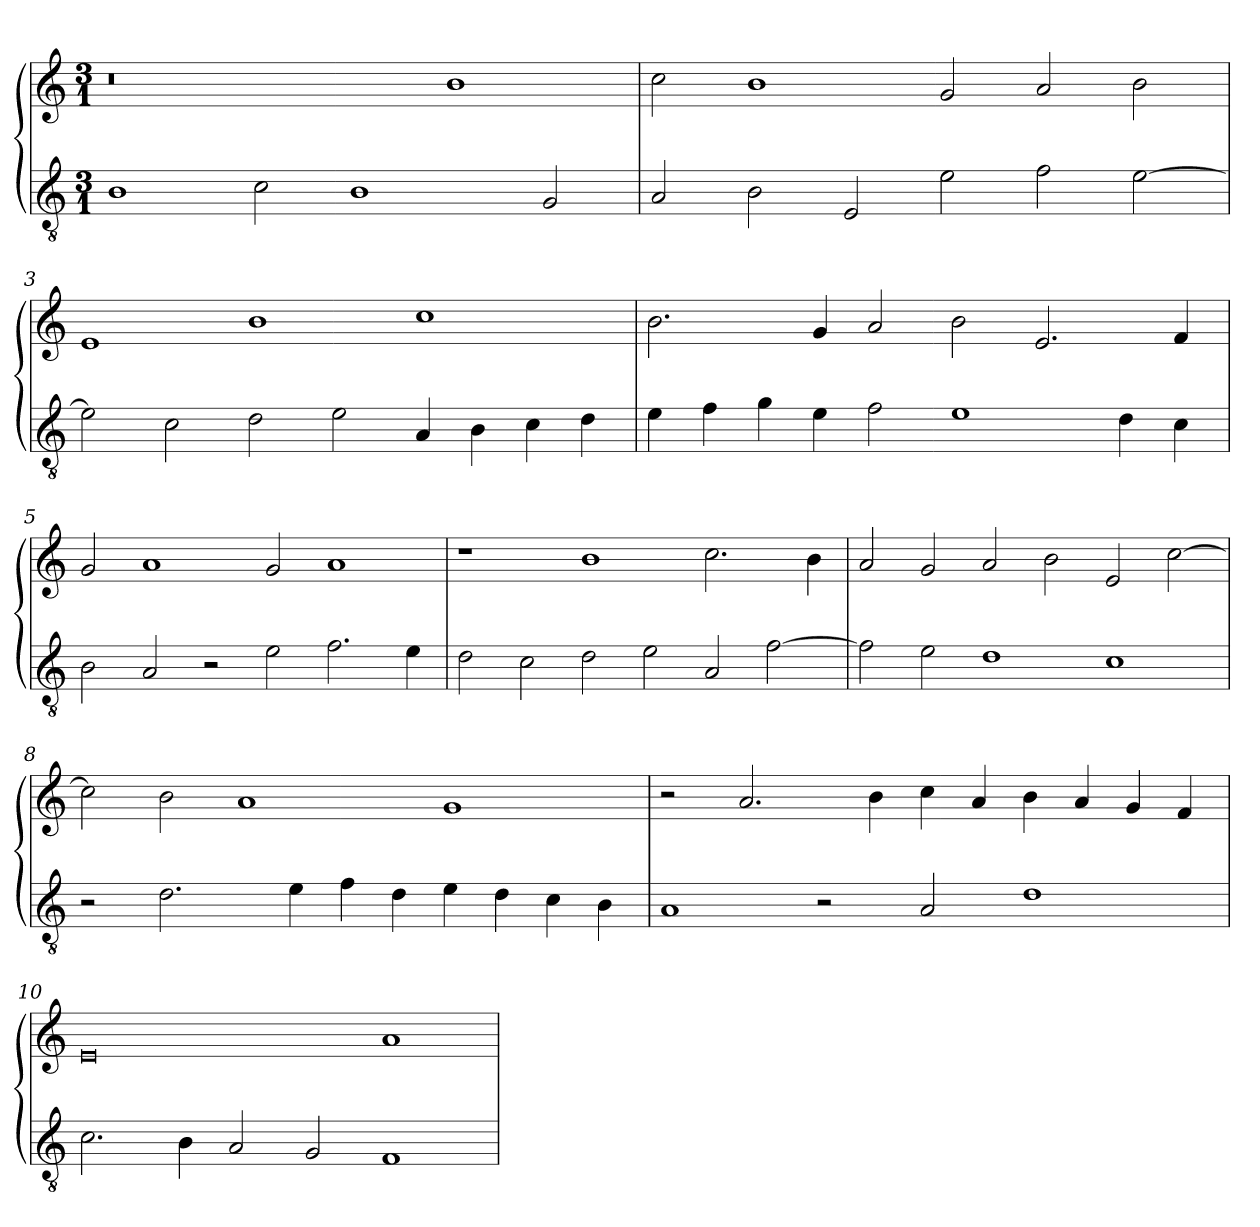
**kern	**kern
*part2	*part1
*staff2	*staff1
*clefGv2	*clefG2
*k[]	*k[]
*M3/1	*M3/1
=1	=1
1B	0r
2c	.
1B	.
.	1b
2G	.
=2	=2
2A	2cc
2B	1b
2E	.
2e	2g
2f	2a
[2e	2b
=3	=3
2e]	1e
2c	.
2d	1b
2e	.
4A	1cc
4B	.
4c	.
4d	.
=4	=4
4e	2.b
4f	.
4g	.
4e	4g
2f	2a
1e	2b
.	2.e
4d	.
4c	4f
=5	=5
2B	2g
2A	1a
2r	.
2e	2g
2.f	1a
4e	.
=6	=6
2d	1r
2c	.
2d	1b
2e	.
2A	2.cc
[2f	.
.	4b
=7	=7
2f]	2a
2e	2g
1d	2a
.	2b
1c	2e
.	[2cc
=8	=8
2r	2cc]
2.d	2b
.	1a
4e	.
4f	.
4d	.
4e	1g
4d	.
4c	.
4B	.
=9	=9
1A	2r
.	2.a
2r	.
.	4b
2A	4cc
.	4a
1d	4b
.	4a
.	4g
.	4f
=10	=10
2.c	0e
4B	.
2A	.
2G	.
1F	1a
=	=
*-	*-
